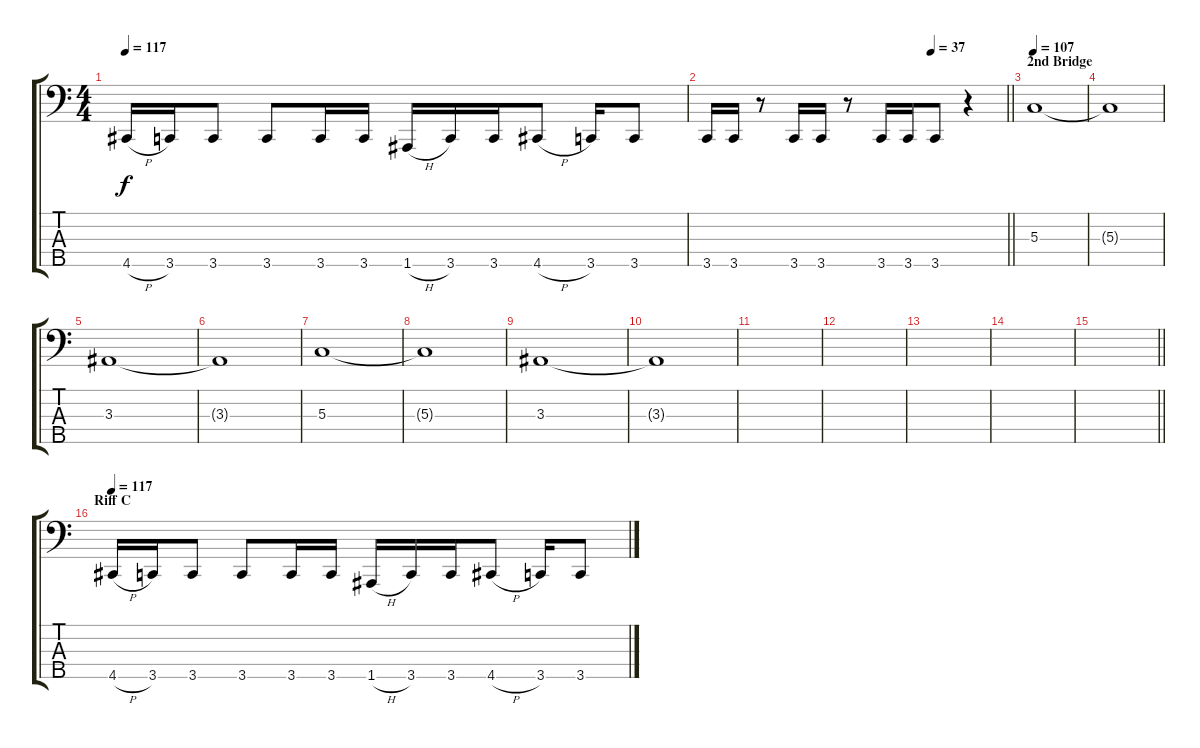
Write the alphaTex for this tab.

\track "" {instrument electricbassfinger}
\staff {score tabs}
\tuning (F2 C2 G1 D1 A0) {hide}
\ts (4 4)
\tempo 117
\clef f4
\ks c
4.5{h}.16{dy f} 3.5.16 3.5.8 3.5.8 3.5.16 3.5.16 1.5{h}.16 3.5.16 3.5.16 4.5{h}.8 3.5.16 3.5.8 |
\tempo (37 0.75)
\barLineRight lightlight
3.5.16 3.5.16 r.8 3.5.16 3.5.16 r.8 3.5.16 3.5.16 3.5.8 r.4 |
\section ("" "2nd Bridge")
\tempo 107
5.3.1 |
5.3{t}.1 |
3.3.1 |
3.3{t}.1 |
5.3.1 |
5.3{t}.1 |
3.3.1 |
3.3{t}.1 |
|
|
|
|
\barLineRight lightlight
|
\section ("" "Riff C")
\tempo 117
4.5{h}.16 3.5.16 3.5.8 3.5.8 3.5.16 3.5.16 1.5{h}.16 3.5.16 3.5.16 4.5{h}.8 3.5.16 3.5.8
